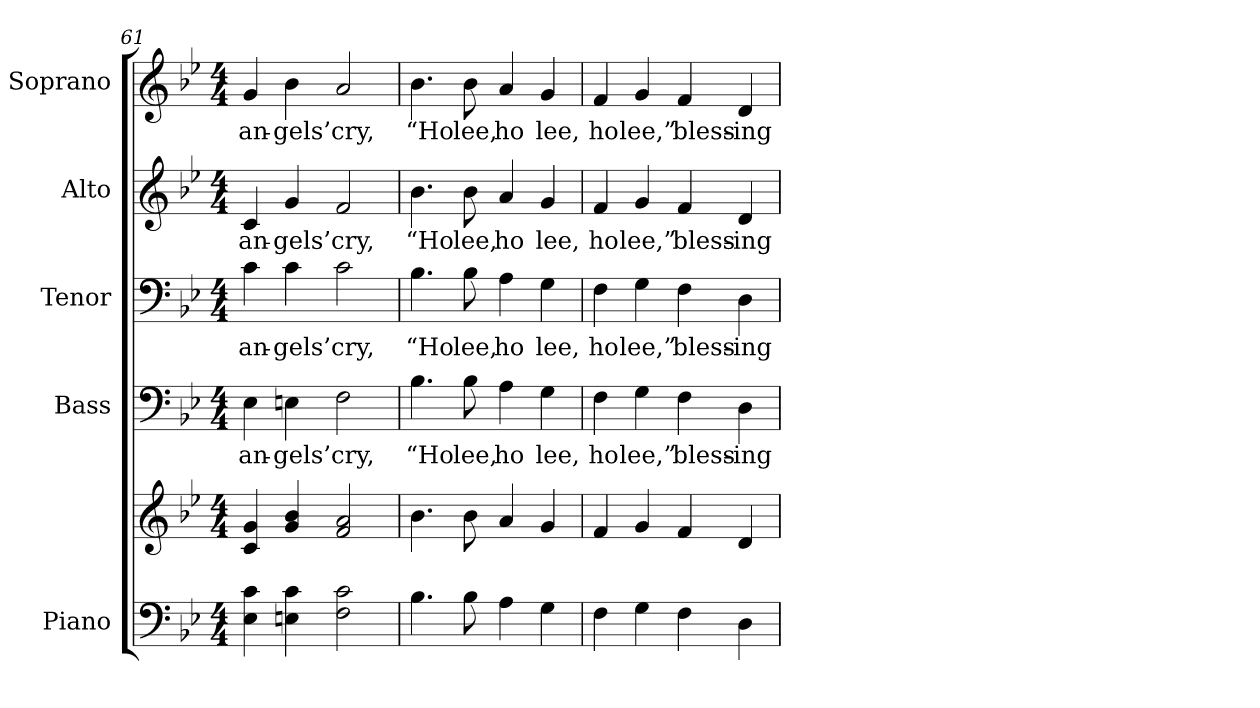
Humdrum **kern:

**kern	**kern	**kern	**text	**kern	**text	**kern	**text	**kern	**text
*part5	*part5	*part4	*part4	*part3	*part3	*part2	*part2	*part1	*part1
*staff6	*staff5	*staff4	*staff4	*staff3	*staff3	*staff2	*staff2	*staff1	*staff1
*I"Piano	*	*I"Bass	*	*I"Tenor	*	*I"Alto	*	*I"Soprano	*
*I'Pno.	*	*I'B.	*	*I'T.	*	*I'A.	*	*I'S.	*
!!LO:PB:g=z
*clefF4	*clefG2	*clefF4	*	*clefF4	*	*clefG2	*	*clefG2	*
*k[b-e-]	*k[b-e-]	*k[b-e-]	*	*k[b-e-]	*	*k[b-e-]	*	*k[b-e-]	*
*B-:	*B-:	*B-:	*	*B-:	*	*B-:	*	*B-:	*
*M4/4	*M4/4	*M4/4	*	*M4/4	*	*M4/4	*	*M4/4	*
=61	=61	=61	=61	=61	=61	=61	=61	=61	=61
!	!	!	!LO:LY:b:color=#000000	!	!	!	!	!	!
!	!	!	!	!	!LO:LY:b:color=#000000	!	!	!	!
!	!	!	!	!	!	!	!LO:LY:b:color=#000000	!	!
!	!	!	!	!	!	!	!	!	!LO:LY:b:color=#000000
4E-i\ 4ci	4ci/ 4gi	4E-i\	an-	4ci\	an-	4ci/	an-	4gi/	an-
!	!	!	!LO:LY:b:color=#000000	!	!	!	!	!	!
!	!	!	!	!	!LO:LY:b:color=#000000	!	!	!	!
!	!	!	!	!	!	!	!LO:LY:b:color=#000000	!	!
!	!	!	!	!	!	!	!	!	!LO:LY:b:color=#000000
4Eni\ 4ci	4gi/ 4b-i	4Eni\	-gels’	4ci\	-gels’	4gi/	-gels’	4b-i\	-gels’
!	!	!	!LO:LY:b:color=#000000	!	!	!	!	!	!
!	!	!	!	!	!LO:LY:b:color=#000000	!	!	!	!
!	!	!	!	!	!	!	!LO:LY:b:color=#000000	!	!
!	!	!	!	!	!	!	!	!	!LO:LY:b:color=#000000
2Fi\ 2ci	2fi/ 2ai	2Fi\	cry,	2ci\	cry,	2fi/	cry,	2ai/	cry,
=62	=62	=62	=62	=62	=62	=62	=62	=62	=62
!	!	!	!LO:LY:b:color=#000000	!	!	!	!	!	!
!	!	!	!	!	!LO:LY:b:color=#000000	!	!	!	!
!	!	!	!	!	!	!	!LO:LY:b:color=#000000	!	!
!	!	!	!	!	!	!	!	!	!LO:LY:b:color=#000000
4.B-i\	4.b-i\	4.B-i\	“Ho	4.B-i\	“Ho	4.b-i\	“Ho	4.b-i\	“Ho
!	!	!	!LO:LY:b:color=#000000	!	!	!	!	!	!
!	!	!	!	!	!LO:LY:b:color=#000000	!	!	!	!
!	!	!	!	!	!	!	!LO:LY:b:color=#000000	!	!
!	!	!	!	!	!	!	!	!	!LO:LY:b:color=#000000
8B-i\	8b-i\	8B-i\	lee,	8B-i\	lee,	8b-i\	lee,	8b-i\	lee,
!	!	!	!LO:LY:b:color=#000000	!	!	!	!	!	!
!	!	!	!	!	!LO:LY:b:color=#000000	!	!	!	!
!	!	!	!	!	!	!	!LO:LY:b:color=#000000	!	!
!	!	!	!	!	!	!	!	!	!LO:LY:b:color=#000000
4Ai\	4ai/	4Ai\	ho	4Ai\	ho	4ai/	ho	4ai/	ho
!	!	!	!LO:LY:b:color=#000000	!	!	!	!	!	!
!	!	!	!	!	!LO:LY:b:color=#000000	!	!	!	!
!	!	!	!	!	!	!	!LO:LY:b:color=#000000	!	!
!	!	!	!	!	!	!	!	!	!LO:LY:b:color=#000000
4Gi\	4gi/	4Gi\	lee,	4Gi\	lee,	4gi/	lee,	4gi/	lee,
!!LO:PB:g=z
=63	=63	=63	=63	=63	=63	=63	=63	=63	=63
!	!	!	!LO:LY:b:color=#000000	!	!	!	!	!	!
!	!	!	!	!	!LO:LY:b:color=#000000	!	!	!	!
!	!	!	!	!	!	!	!LO:LY:b:color=#000000	!	!
!	!	!	!	!	!	!	!	!	!LO:LY:b:color=#000000
4Fi\	4fi/	4Fi\	ho	4Fi\	ho	4fi/	ho	4fi/	ho
!	!	!	!LO:LY:b:color=#000000	!	!	!	!	!	!
!	!	!	!	!	!LO:LY:b:color=#000000	!	!	!	!
!	!	!	!	!	!	!	!LO:LY:b:color=#000000	!	!
!	!	!	!	!	!	!	!	!	!LO:LY:b:color=#000000
4Gi\	4gi/	4Gi\	lee,”	4Gi\	lee,”	4gi/	lee,”	4gi/	lee,”
!	!	!	!LO:LY:b:color=#000000	!	!	!	!	!	!
!	!	!	!	!	!LO:LY:b:color=#000000	!	!	!	!
!	!	!	!	!	!	!	!LO:LY:b:color=#000000	!	!
!	!	!	!	!	!	!	!	!	!LO:LY:b:color=#000000
4Fi\	4fi/	4Fi\	bless-	4Fi\	bless-	4fi/	bless-	4fi/	bless-
!	!	!	!LO:LY:b:color=#000000	!	!	!	!	!	!
!	!	!	!	!	!LO:LY:b:color=#000000	!	!	!	!
!	!	!	!	!	!	!	!LO:LY:b:color=#000000	!	!
!	!	!	!	!	!	!	!	!	!LO:LY:b:color=#000000
4Di\	4di/	4Di\	-ing	4Di\	-ing	4di/	-ing	4di/	-ing
=	=	=	=	=	=	=	=	=	=
*-	*-	*-	*-	*-	*-	*-	*-	*-	*-
